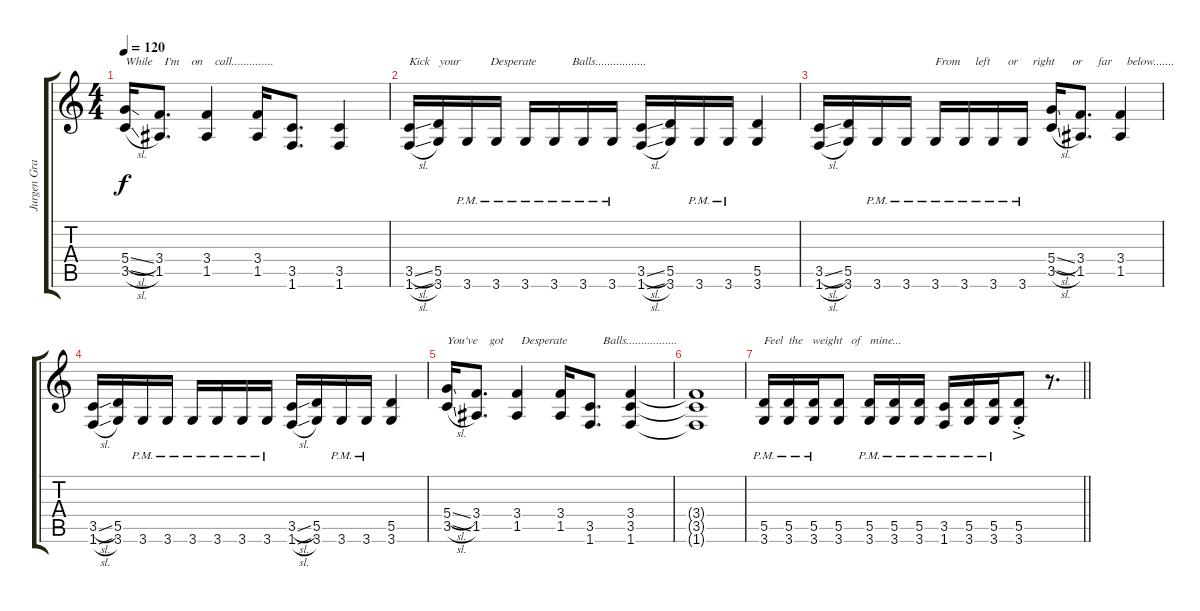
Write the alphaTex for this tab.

\track ("Jurgen Graf" "Jurgen Gra") {instrument distortionguitar}
\staff {score tabs}
\tuning (E4 B3 G3 D3 A2 E2) {hide}
\ts (4 4)
\tempo 120
\clef g2
\ks c
(5.4{sl} 3.5{sl}).16{txt "While    I'm    on    call.............." dy f} (3.4 1.5).8{d} (3.4 1.5).4 (3.4 1.5).16 (3.5 1.6).8{d} (3.5 1.6).4 |
(3.5{sl} 1.6{sl}).16{txt "Kick   your          Desperate            Balls................."} (5.5 3.6).16 3.6{pm}.16 3.6{pm}.16 3.6{pm}.16 3.6{pm}.16 3.6{pm}.16 3.6{pm}.16 (3.5{sl} 1.6{sl}).16 (5.5 3.6).16 3.6{pm}.16 3.6{pm}.16 (5.5 3.6).4 |
(3.5{sl} 1.6{sl}).16 (5.5 3.6).16 3.6{pm}.16 3.6{pm}.16 3.6{pm}.16{txt "From     left      or     right      or     far     below......."} 3.6{pm}.16 3.6{pm}.16 3.6{pm}.16 (5.4{sl} 3.5{sl}).16 (3.4 1.5).8{d} (3.4 1.5).4 |
(3.5{sl} 1.6{sl}).16 (5.5 3.6).16 3.6{pm}.16 3.6{pm}.16 3.6{pm}.16 3.6{pm}.16 3.6{pm}.16 3.6{pm}.16 (3.5{sl} 1.6{sl}).16 (5.5 3.6).16 3.6{pm}.16 3.6{pm}.16 (5.5 3.6).4 |
(5.4{sl} 3.5{sl}).16{txt "You've    got      Desperate            Balls................."} (3.4 1.5).8{d} (3.4 1.5).4 (3.4 1.5).16 (3.5 1.6).8{d} (3.4 3.5 1.6).4 |
(3.4{t} 3.5{t} 1.6{t}).1 |
\barLineRight lightlight
(5.5{pm} 3.6{pm}).16{txt "Feel  the   weight   of   mine..."} (5.5{pm} 3.6{pm}).16 (5.5{pm} 3.6{pm}).16 (5.5 3.6).8 (5.5{pm} 3.6{pm}).16 (5.5{pm} 3.6{pm}).16 (5.5{pm} 3.6{pm}).16 (3.5{pm} 1.6{pm}).16 (5.5{pm} 3.6{pm}).16 (5.5{pm} 3.6{pm}).16 (5.5{ac st} 3.6{ac st}).8 r.8{d}
